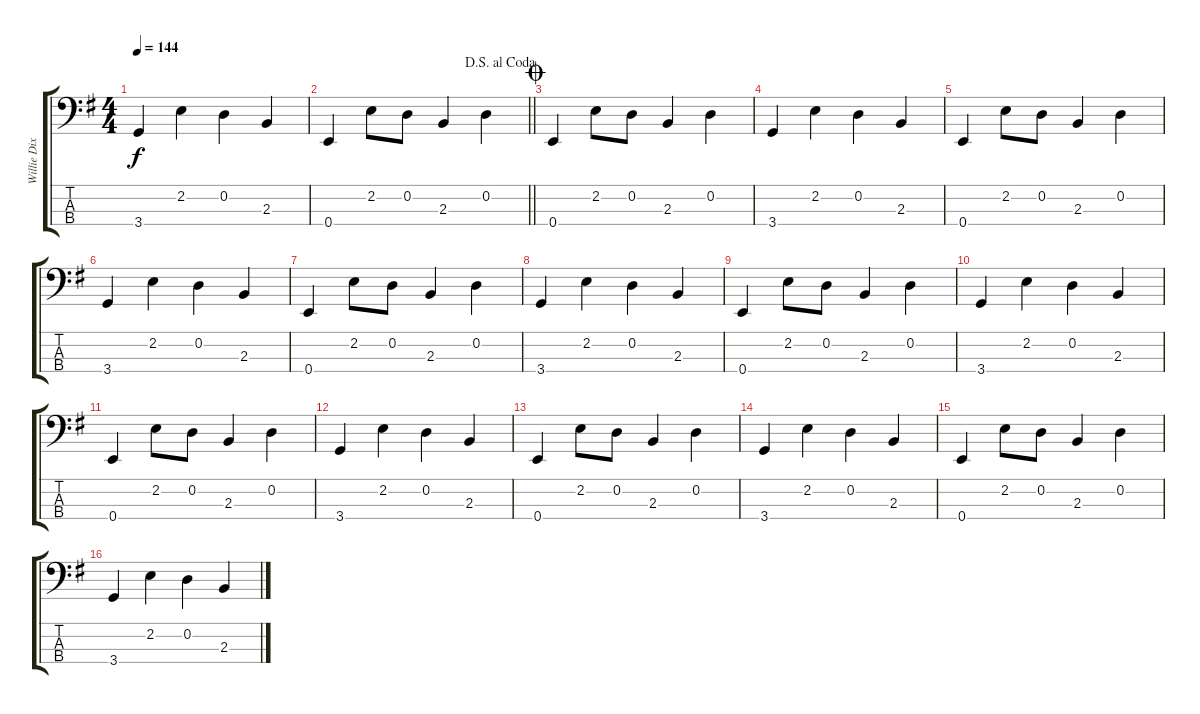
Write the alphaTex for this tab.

\track ("Willie Dixon - Upright Bass" "Willie Dix") {instrument acousticbass}
\staff {score tabs}
\tuning (G2 D2 A1 E1) {hide}
\ts (4 4)
\tempo 144
\clef f4
\ks g
3.4.4{dy f} 2.2.4 0.2.4 2.3.4 |
\jump dalsegnoalcoda
\barLineRight lightlight
0.4.4 2.2.8 0.2.8 2.3.4 0.2.4 |
\jump coda
0.4.4 2.2.8 0.2.8 2.3.4 0.2.4 |
3.4.4 2.2.4 0.2.4 2.3.4 |
0.4.4 2.2.8 0.2.8 2.3.4 0.2.4 |
3.4.4 2.2.4 0.2.4 2.3.4 |
0.4.4 2.2.8 0.2.8 2.3.4 0.2.4 |
3.4.4 2.2.4 0.2.4 2.3.4 |
0.4.4 2.2.8 0.2.8 2.3.4 0.2.4 |
3.4.4 2.2.4 0.2.4 2.3.4 |
0.4.4 2.2.8 0.2.8 2.3.4 0.2.4 |
3.4.4 2.2.4 0.2.4 2.3.4 |
0.4.4 2.2.8 0.2.8 2.3.4 0.2.4 |
3.4.4 2.2.4 0.2.4 2.3.4 |
0.4.4 2.2.8 0.2.8 2.3.4 0.2.4 |
3.4.4 2.2.4 0.2.4 2.3.4
